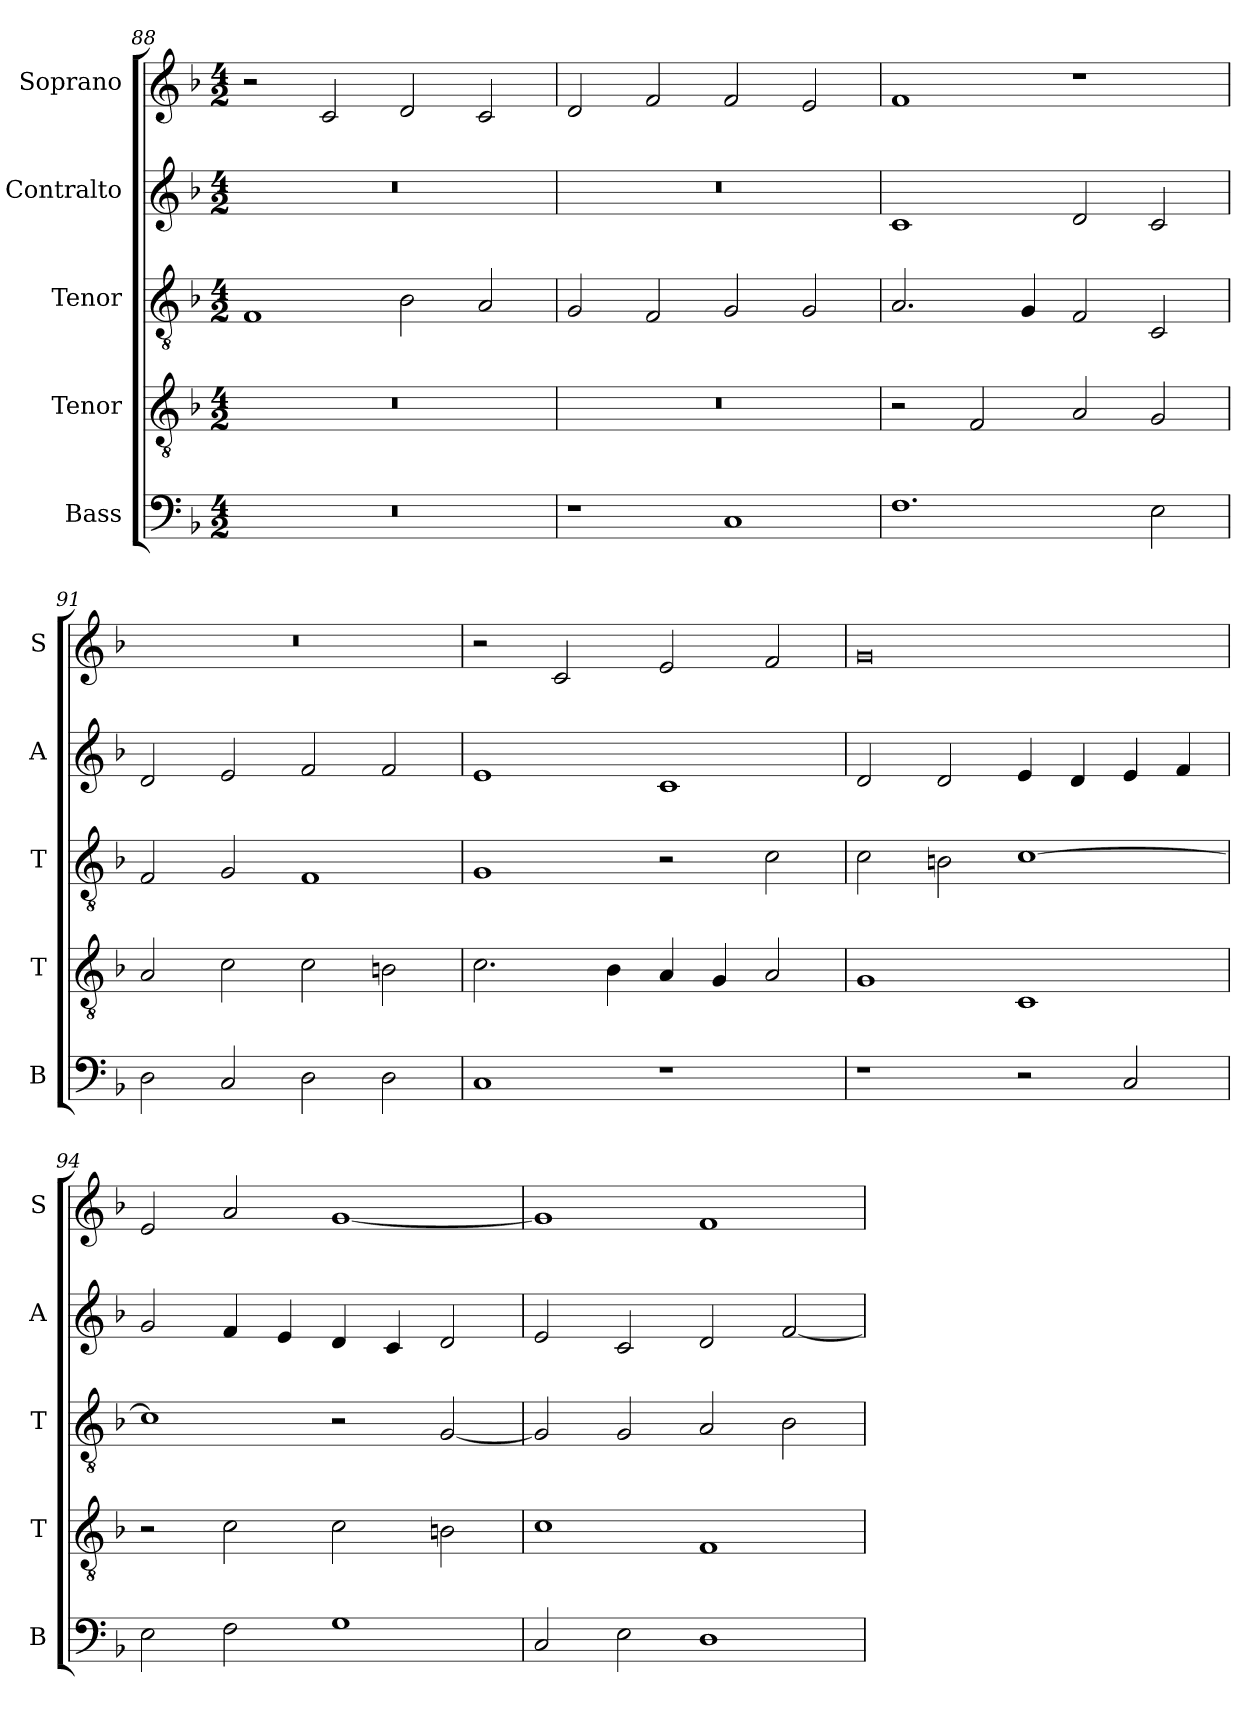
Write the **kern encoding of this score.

**kern	**kern	**kern	**kern	**kern
*part5	*part4	*part3	*part2	*part1
*staff5	*staff4	*staff3	*staff2	*staff1
*I"Bass	*I"Tenor	*I"Tenor	*I"Contralto	*I"Soprano
*I'B	*I'T	*I'T	*I'A	*I'S
*clefF4	*clefGv2	*clefGv2	*clefG2	*clefG2
*k[b-]	*k[b-]	*k[b-]	*k[b-]	*k[b-]
*F:ion	*F:ion	*F:ion	*F:ion	*F:ion
*M4/2	*M4/2	*M4/2	*M4/2	*M4/2
=88	=88	=88	=88	=88
0r	0r	1F	0r	2r
.	.	.	.	2c
.	.	2B-	.	2d
.	.	2A	.	2c
=89	=89	=89	=89	=89
1r	0r	2G	0r	2d
.	.	2F	.	2f
1C	.	2G	.	2f
.	.	2G	.	2e
=90	=90	=90	=90	=90
1.F	2r	2.A	1c	1f
.	2F	.	.	.
.	.	4G	.	.
.	2A	2F	2d	1r
2E	2G	2C	2c	.
=91	=91	=91	=91	=91
2D	2A	2F	2d	0r
2C	2c	2G	2e	.
2D	2c	1F	2f	.
2D	2Bn	.	2f	.
=92	=92	=92	=92	=92
1C	2.c	1G	1e	2r
.	.	.	.	2c
.	4B-	.	.	.
1r	4A	2r	1c	2e
.	4G	.	.	.
.	2A	2c	.	2f
=93	=93	=93	=93	=93
1r	1G	2c	2d	0g
.	.	2Bn	2d	.
2r	1C	[1c	4e	.
.	.	.	4d	.
2C	.	.	4e	.
.	.	.	4f	.
=94	=94	=94	=94	=94
2E	2r	1c]	2g	2e
2F	2c	.	4f	2a
.	.	.	4e	.
1G	2c	2r	4d	[1g
.	.	.	4c	.
.	2Bn	[2G	2d	.
=95	=95	=95	=95	=95
2C	1c	2G]	2e	1g]
2E	.	2G	2c	.
1D	1F	2A	2d	1f
.	.	2B-	[2f	.
=	=	=	=	=
*-	*-	*-	*-	*-
